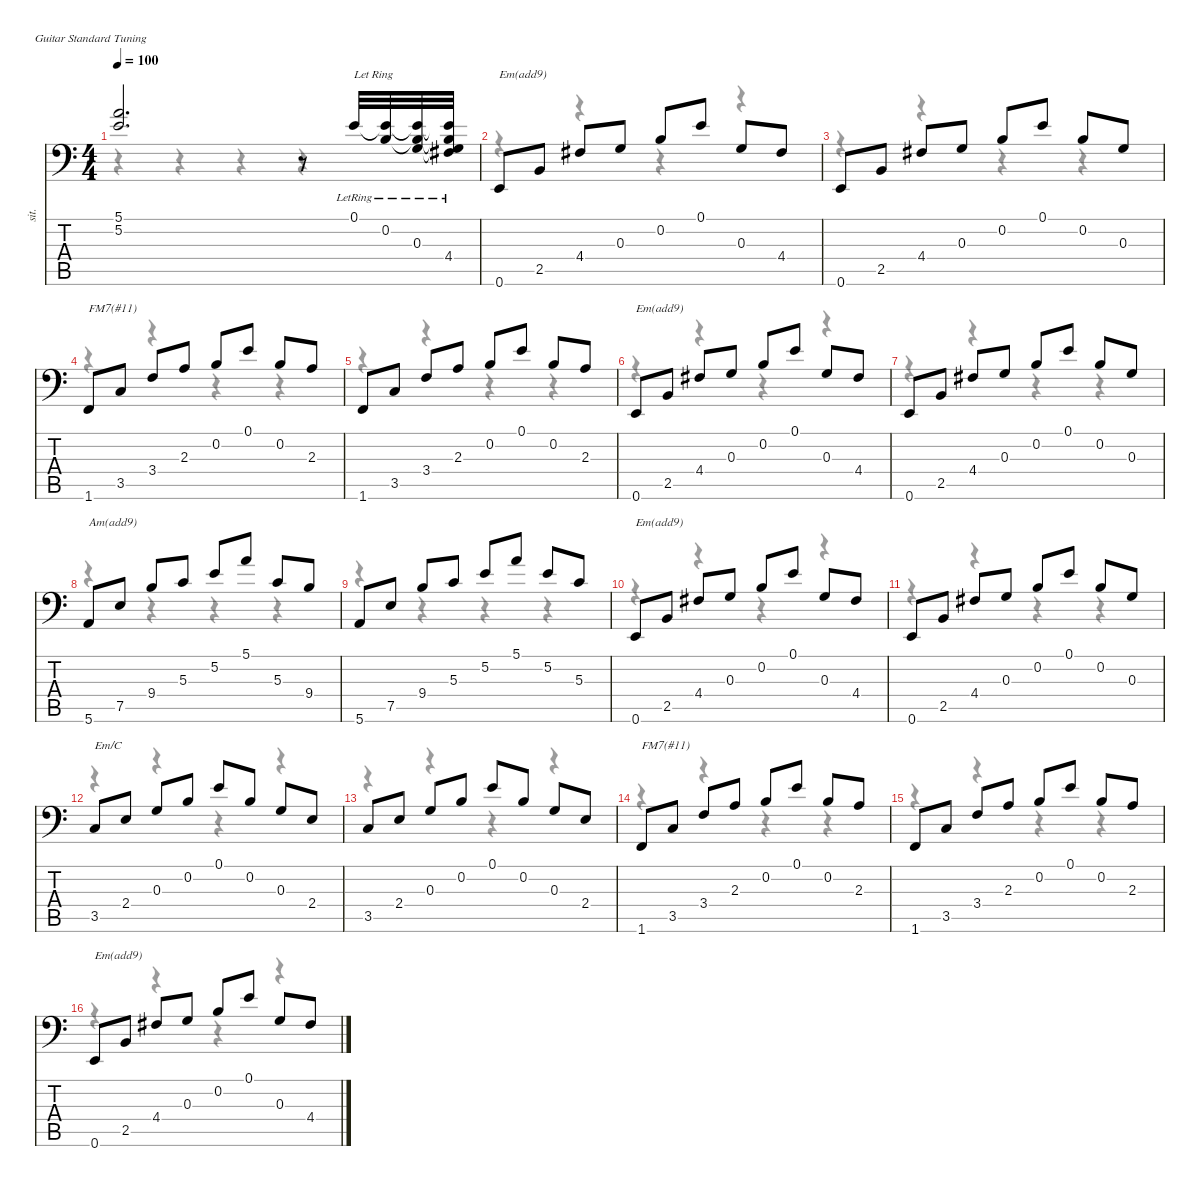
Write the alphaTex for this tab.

\defaultSystemsLayout 4
\hideDynamics
\bracketExtendMode nobrackets
\otherSystemsTrackNameOrientation horizontal
\track ("Sitar" "sit.") {instrument sitar}
\staff {score tabs}
\tuning (E4 B3 G3 D3 A2 E2)
\voice
\ts (4 4)
\tempo 100
\clef f4
\ks c
(5.1 5.2).2{d dy f beam Up} r.8{beam Up} 0.1{lr}.32{txt "Let Ring" beam Up} (0.1{lr t} 0.2{lr}).32{beam Up} (0.1{lr t} 0.2{lr t} 0.3{lr}).32{beam Up} (0.1{lr t} 0.2{lr t} 0.3{lr t} 4.4{lr acc #}).32{beam Up} |
0.6.8{txt "Em(add9)" beam Up} 2.5.8{beam Up} 4.4{acc #}.8{beam Up} 0.3.8{beam Up} 0.2.8{beam Up} 0.1.8{beam Up} 0.3.8{beam Up} 4.4{acc #}.8{beam Up} |
0.6.8{beam Up} 2.5.8{beam Up} 4.4{acc #}.8{beam Up} 0.3.8{beam Up} 0.2.8{beam Up} 0.1.8{beam Up} 0.2.8{beam Up} 0.3.8{beam Up} |
1.6.8{txt "FM7(#11)" beam Up} 3.5.8{beam Up} 3.4.8{beam Up} 2.3.8{beam Up} 0.2.8{beam Up} 0.1.8{beam Up} 0.2.8{beam Up} 2.3.8{beam Up} |
1.6.8{beam Up} 3.5.8{beam Up} 3.4.8{beam Up} 2.3.8{beam Up} 0.2.8{beam Up} 0.1.8{beam Up} 0.2.8{beam Up} 2.3.8{beam Up} |
0.6.8{txt "Em(add9)" beam Up} 2.5.8{beam Up} 4.4{acc #}.8{beam Up} 0.3.8{beam Up} 0.2.8{beam Up} 0.1.8{beam Up} 0.3.8{beam Up} 4.4{acc #}.8{beam Up} |
0.6.8{beam Up} 2.5.8{beam Up} 4.4{acc #}.8{beam Up} 0.3.8{beam Up} 0.2.8{beam Up} 0.1.8{beam Up} 0.2.8{beam Up} 0.3.8{beam Up} |
5.6.8{txt "Am(add9)" beam Up} 7.5.8{beam Up} 9.4.8{beam Up} 5.3.8{beam Up} 5.2.8{beam Up} 5.1.8{beam Up} 5.3.8{beam Up} 9.4.8{beam Up} |
5.6.8{beam Up} 7.5.8{beam Up} 9.4.8{beam Up} 5.3.8{beam Up} 5.2.8{beam Up} 5.1.8{beam Up} 5.2.8{beam Up} 5.3.8{beam Up} |
0.6.8{txt "Em(add9)" beam Up} 2.5.8{beam Up} 4.4{acc #}.8{beam Up} 0.3.8{beam Up} 0.2.8{beam Up} 0.1.8{beam Up} 0.3.8{beam Up} 4.4{acc #}.8{beam Up} |
0.6.8{beam Up} 2.5.8{beam Up} 4.4{acc #}.8{beam Up} 0.3.8{beam Up} 0.2.8{beam Up} 0.1.8{beam Up} 0.2.8{beam Up} 0.3.8{beam Up} |
3.5.8{txt "Em/C" beam Up} 2.4.8{beam Up} 0.3.8{beam Up} 0.2.8{beam Up} 0.1.8{beam Up} 0.2.8{beam Up} 0.3.8{beam Up} 2.4.8{beam Up} |
3.5.8{beam Up} 2.4.8{beam Up} 0.3.8{beam Up} 0.2.8{beam Up} 0.1.8{beam Up} 0.2.8{beam Up} 0.3.8{beam Up} 2.4.8{beam Up} |
1.6.8{txt "FM7(#11)" beam Up} 3.5.8{beam Up} 3.4.8{beam Up} 2.3.8{beam Up} 0.2.8{beam Up} 0.1.8{beam Up} 0.2.8{beam Up} 2.3.8{beam Up} |
1.6.8{beam Up} 3.5.8{beam Up} 3.4.8{beam Up} 2.3.8{beam Up} 0.2.8{beam Up} 0.1.8{beam Up} 0.2.8{beam Up} 2.3.8{beam Up} |
0.6.8{txt "Em(add9)" beam Up} 2.5.8{beam Up} 4.4{acc #}.8{beam Up} 0.3.8{beam Up} 0.2.8{beam Up} 0.1.8{beam Up} 0.3.8{beam Up} 4.4{acc #}.8{beam Up}
\voice
\clef f4
\ottava regular
\simile none
\ks c
r.4{dy mf beam Down} r.4{beam Down} r.4{beam Down} r.4{beam Down} |
r.4{beam Down} r.4{beam Down} r.4{beam Down} r.4{beam Down} |
r.4{beam Down} r.4{beam Down} r.4{beam Down} r.4{beam Down} |
r.4{beam Down} r.4{beam Down} r.4{beam Down} r.4{beam Down} |
r.4{beam Down} r.4{beam Down} r.4{beam Down} r.4{beam Down} |
r.4{beam Down} r.4{beam Down} r.4{beam Down} r.4{beam Down} |
r.4{beam Down} r.4{beam Down} r.4{beam Down} r.4{beam Down} |
r.4{beam Down} r.4{beam Down} r.4{beam Down} r.4{beam Down} |
r.4{beam Down} r.4{beam Down} r.4{beam Down} r.4{beam Down} |
r.4{beam Down} r.4{beam Down} r.4{beam Down} r.4{beam Down} |
r.4{beam Down} r.4{beam Down} r.4{beam Down} r.4{beam Down} |
r.4{beam Down} r.4{beam Down} r.4{beam Down} r.4{beam Down} |
r.4{beam Down} r.4{beam Down} r.4{beam Down} r.4{beam Down} |
r.4{beam Down} r.4{beam Down} r.4{beam Down} r.4{beam Down} |
r.4{beam Down} r.4{beam Down} r.4{beam Down} r.4{beam Down} |
r.4{beam Down} r.4{beam Down} r.4{beam Down} r.4{beam Down}
